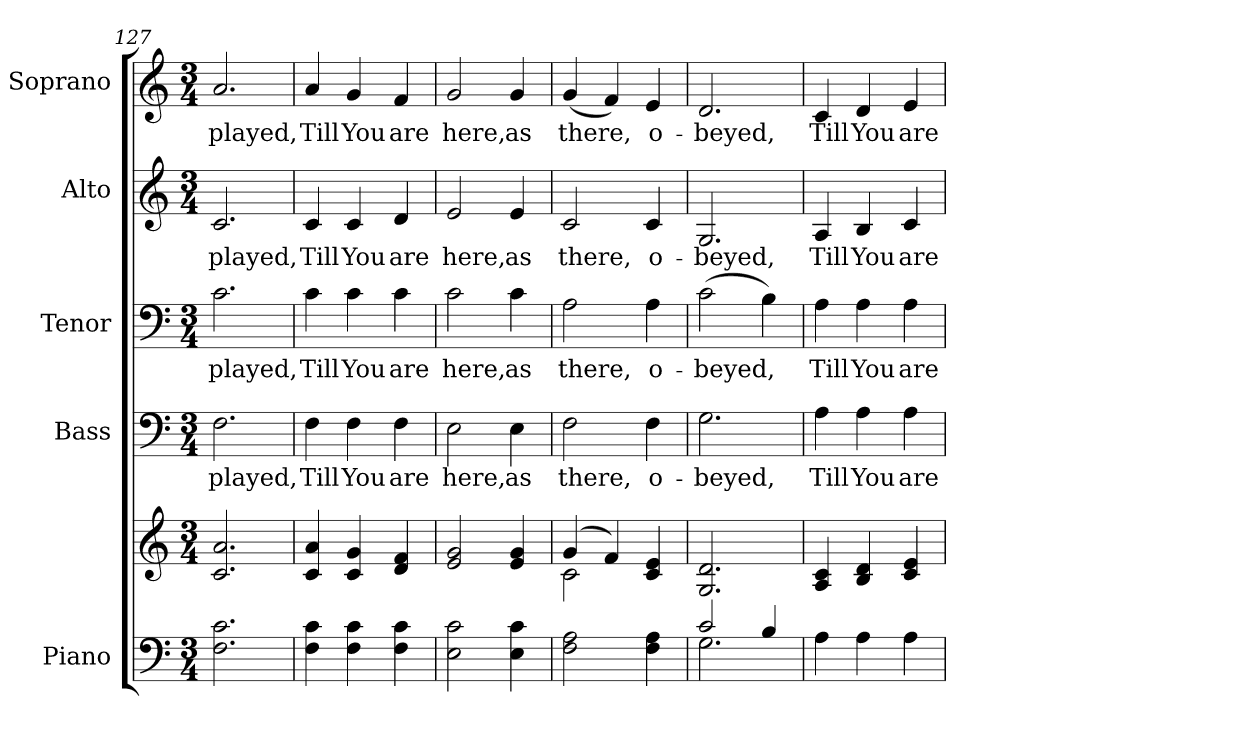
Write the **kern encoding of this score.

**kern	**kern	**kern	**text	**kern	**text	**kern	**text	**kern	**text
*part5	*part5	*part4	*part4	*part3	*part3	*part2	*part2	*part1	*part1
*staff6	*staff5	*staff4	*staff4	*staff3	*staff3	*staff2	*staff2	*staff1	*staff1
*I"Piano	*	*I"Bass	*	*I"Tenor	*	*I"Alto	*	*I"Soprano	*
*I'Pno.	*	*I'B.	*	*I'T.	*	*I'A.	*	*I'S.	*
!!LO:PB:g=z
*clefF4	*clefG2	*clefF4	*	*clefF4	*	*clefG2	*	*clefG2	*
*k[]	*k[]	*k[]	*	*k[]	*	*k[]	*	*k[]	*
*C:	*C:	*C:	*	*C:	*	*C:	*	*C:	*
*M3/4	*M3/4	*M3/4	*	*M3/4	*	*M3/4	*	*M3/4	*
=127	=127	=127	=127	=127	=127	=127	=127	=127	=127
!	!	!	!LO:LY:b:color=#000000	!	!	!	!	!	!
!	!	!	!	!	!LO:LY:b:color=#000000	!	!	!	!
!	!	!	!	!	!	!	!LO:LY:b:color=#000000	!	!
!	!	!	!	!	!	!	!	!	!LO:LY:b:color=#000000
2.Fi\ 2.ci	2.ci/ 2.ai	2.Fi\	-played,	2.ci\	-played,	2.ci/	-played,	2.ai/	-played,
=128	=128	=128	=128	=128	=128	=128	=128	=128	=128
!	!	!	!LO:LY:b:color=#000000	!	!	!	!	!	!
!	!	!	!	!	!LO:LY:b:color=#000000	!	!	!	!
!	!	!	!	!	!	!	!LO:LY:b:color=#000000	!	!
!	!	!	!	!	!	!	!	!	!LO:LY:b:color=#000000
4Fi\ 4ci	4ci/ 4ai	4Fi\	Till	4ci\	Till	4ci/	Till	4ai/	Till
!	!	!	!LO:LY:b:color=#000000	!	!	!	!	!	!
!	!	!	!	!	!LO:LY:b:color=#000000	!	!	!	!
!	!	!	!	!	!	!	!LO:LY:b:color=#000000	!	!
!	!	!	!	!	!	!	!	!	!LO:LY:b:color=#000000
4Fi\ 4ci	4ci/ 4gi	4Fi\	You	4ci\	You	4ci/	You	4gi/	You
!	!	!	!LO:LY:b:color=#000000	!	!	!	!	!	!
!	!	!	!	!	!LO:LY:b:color=#000000	!	!	!	!
!	!	!	!	!	!	!	!LO:LY:b:color=#000000	!	!
!	!	!	!	!	!	!	!	!	!LO:LY:b:color=#000000
4Fi\ 4ci	4di/ 4fi	4Fi\	are	4ci\	are	4di/	are	4fi/	are
=129	=129	=129	=129	=129	=129	=129	=129	=129	=129
!	!	!	!LO:LY:b:color=#000000	!	!	!	!	!	!
!	!	!	!	!	!LO:LY:b:color=#000000	!	!	!	!
!	!	!	!	!	!	!	!LO:LY:b:color=#000000	!	!
!	!	!	!	!	!	!	!	!	!LO:LY:b:color=#000000
2Ei\ 2ci	2ei/ 2gi	2Ei\	here,	2ci\	here,	2ei/	here,	2gi/	here,
!	!	!	!LO:LY:b:color=#000000	!	!	!	!	!	!
!	!	!	!	!	!LO:LY:b:color=#000000	!	!	!	!
!	!	!	!	!	!	!	!LO:LY:b:color=#000000	!	!
!	!	!	!	!	!	!	!	!	!LO:LY:b:color=#000000
4Ei\ 4ci	4ei/ 4gi	4Ei\	as	4ci\	as	4ei/	as	4gi/	as
=130	=130	=130	=130	=130	=130	=130	=130	=130	=130
*	*^	*	*	*	*	*	*	*	*
!	!	!	!	!LO:LY:b:color=#000000	!	!	!	!	!	!
!	!	!	!	!	!	!LO:LY:b:color=#000000	!	!	!	!
!	!	!	!	!	!	!	!	!LO:LY:b:color=#000000	!	!
!	!	!	!	!	!	!	!	!	!	!LO:LY:b:color=#000000
2Fi\ 2Ai	(4gi/	2ci\	2Fi\	there,	2Ai\	there,	2ci/	there,	(4gi/	there,
.	4fi/)	.	.	.	.	.	.	.	4fi/)	.
!	!	!	!	!LO:LY:b:color=#000000	!	!	!	!	!	!
!	!	!	!	!	!	!LO:LY:b:color=#000000	!	!	!	!
!	!	!	!	!	!	!	!	!LO:LY:b:color=#000000	!	!
!	!	!	!	!	!	!	!	!	!	!LO:LY:b:color=#000000
4Fi\ 4Ai	4ci/ 4ei	4ryy	4Fi\	o-	4Ai\	o-	4ci/	o-	4ei/	o-
*	*v	*v	*	*	*	*	*	*	*	*
=131	=131	=131	=131	=131	=131	=131	=131	=131	=131
*^	*	*	*	*	*	*	*	*	*
*	*	*^	*	*	*	*	*	*	*	*
!	!	!	!	!	!LO:LY:b:color=#000000	!	!	!	!	!	!
*	*	*v	*v	*	*	*	*	*	*	*	*
*	*	*^	*	*	*	*	*	*	*	*
!	!	!	!	!	!	!	!LO:LY:b:color=#000000	!	!	!	!
*	*	*v	*v	*	*	*	*	*	*	*	*
*	*	*^	*	*	*	*	*	*	*	*
!	!	!	!	!	!	!	!	!	!LO:LY:b:color=#000000	!	!
*	*	*v	*v	*	*	*	*	*	*	*	*
*	*	*^	*	*	*	*	*	*	*	*
!	!	!	!	!	!	!	!	!	!	!	!LO:LY:b:color=#000000
*	*	*v	*v	*	*	*	*	*	*	*	*
2ci/	2.Gi\	2.Gi/ 2.di	2.Gi\	-beyed,	(2ci\	-beyed,	2.Gi/	-beyed,	2.di/	-beyed,
4Bi/	.	.	.	.	4Bi\)	.	.	.	.	.
*v	*v	*	*	*	*	*	*	*	*	*
=132	=132	=132	=132	=132	=132	=132	=132	=132	=132
!	!	!	!LO:LY:b:color=#000000	!	!	!	!	!	!
!	!	!	!	!	!LO:LY:b:color=#000000	!	!	!	!
!	!	!	!	!	!	!	!LO:LY:b:color=#000000	!	!
!	!	!	!	!	!	!	!	!	!LO:LY:b:color=#000000
4Ai\	4Ai/ 4ci	4Ai\	Till	4Ai\	Till	4Ai/	Till	4ci/	Till
!	!	!	!LO:LY:b:color=#000000	!	!	!	!	!	!
!	!	!	!	!	!LO:LY:b:color=#000000	!	!	!	!
!	!	!	!	!	!	!	!LO:LY:b:color=#000000	!	!
!	!	!	!	!	!	!	!	!	!LO:LY:b:color=#000000
4Ai\	4Bi/ 4di	4Ai\	You	4Ai\	You	4Bi/	You	4di/	You
!	!	!	!LO:LY:b:color=#000000	!	!	!	!	!	!
!	!	!	!	!	!LO:LY:b:color=#000000	!	!	!	!
!	!	!	!	!	!	!	!LO:LY:b:color=#000000	!	!
!	!	!	!	!	!	!	!	!	!LO:LY:b:color=#000000
4Ai\	4ci/ 4ei	4Ai\	are	4Ai\	are	4ci/	are	4ei/	are
=	=	=	=	=	=	=	=	=	=
*-	*-	*-	*-	*-	*-	*-	*-	*-	*-
